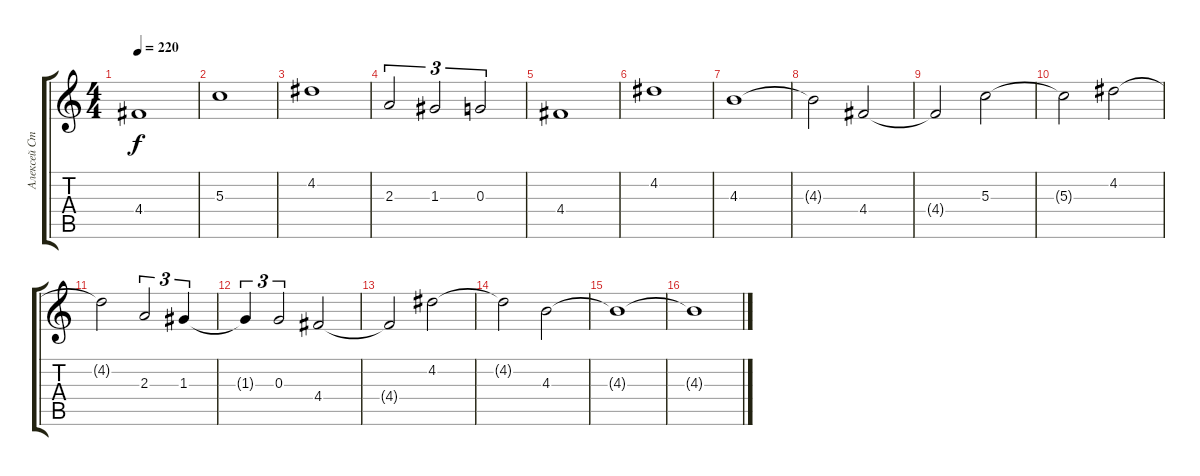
\track ("Алексей Страйк" "Алексей Ст") {instrument distortionguitar}
\staff {score tabs}
\tuning (E4 B3 G3 D3 A2 E2) {hide}
\ts (4 4)
\tempo 220
\clef g2
\ks c
4.4.1{dy f} |
5.3.1 |
4.2.1 |
2.3.2{tu (3 2)} 1.3.2{tu (3 2)} 0.3.2{tu (3 2)} |
4.4.1 |
4.2.1 |
4.3.1 |
4.3{t}.2 4.4.2 |
4.4{t}.2 5.3.2 |
5.3{t}.2 4.2.2 |
4.2{t}.2 2.3.2{tu (3 2)} 1.3.4{tu (3 2)} |
1.3{t}.4{tu (3 2)} 0.3.2{tu (3 2)} 4.4.2 |
4.4{t}.2 4.2.2 |
4.2{t}.2 4.3.2 |
4.3{t}.1 |
4.3{t}.1
